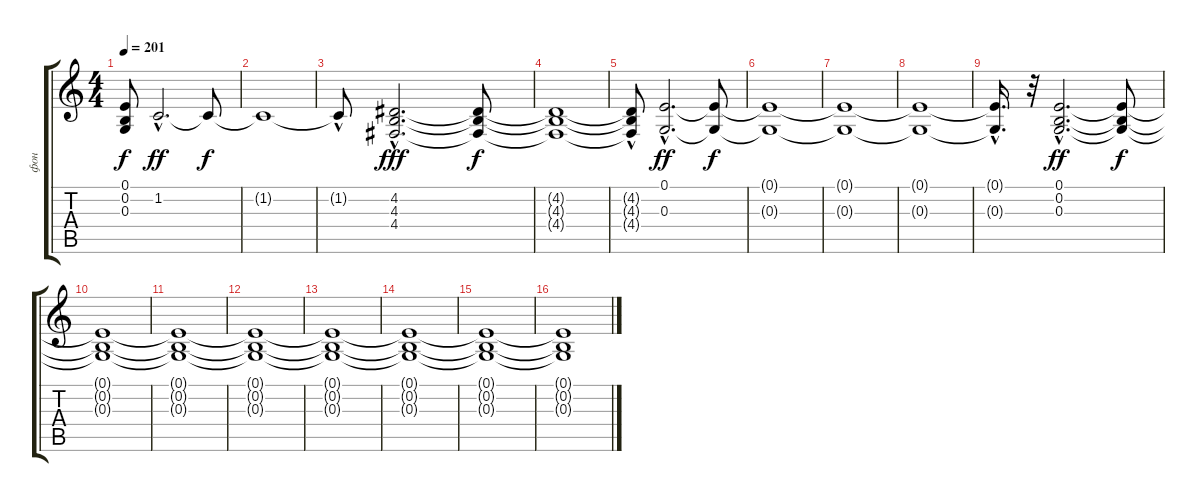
\track ("фон" "фон") {instrument lead3calliope}
\staff {score tabs}
\tuning (E4 B3 G3 D3 A2 E2) {hide}
\ts (4 4)
\tempo 201
\clef g2
\ks c
(0.1{t} 0.2{t} 0.3{t}).8{dy f} 1.2{hac}.2{d dy ff} 1.2{t}.8{dy f} |
1.2{t}.1 |
1.2{hac t}.8 (4.2{hac} 4.3{hac} 4.4{hac}).2{d dy fff} (4.2{t} 4.3{t} 4.4{t}).8{dy f} |
(4.2{t} 4.3{t} 4.4{t}).1 |
(4.2{hac t} 4.3{t} 4.4{t}).8 (0.1{hac} 0.3{hac}).2{d dy ff} (0.1{t} 0.3{t}).8{dy f} |
(0.1{t} 0.3{t}).1 |
(0.1{t} 0.3{t}).1 |
(0.1{t} 0.3{t}).1 |
(0.1{hac t} 0.3{hac t}).16{d} r.32 (0.1{hac} 0.2{hac} 0.3{hac}).2{d dy ff} (0.1{t} 0.2{t} 0.3{t}).8{dy f} |
(0.1{t} 0.2{t} 0.3{t}).1 |
(0.1{t} 0.2{t} 0.3{t}).1 |
(0.1{t} 0.2{t} 0.3{t}).1 |
(0.1{t} 0.2{t} 0.3{t}).1 |
(0.1{t} 0.2{t} 0.3{t}).1 |
(0.1{t} 0.2{t} 0.3{t}).1 |
(0.1{t} 0.2{t} 0.3{t}).1
